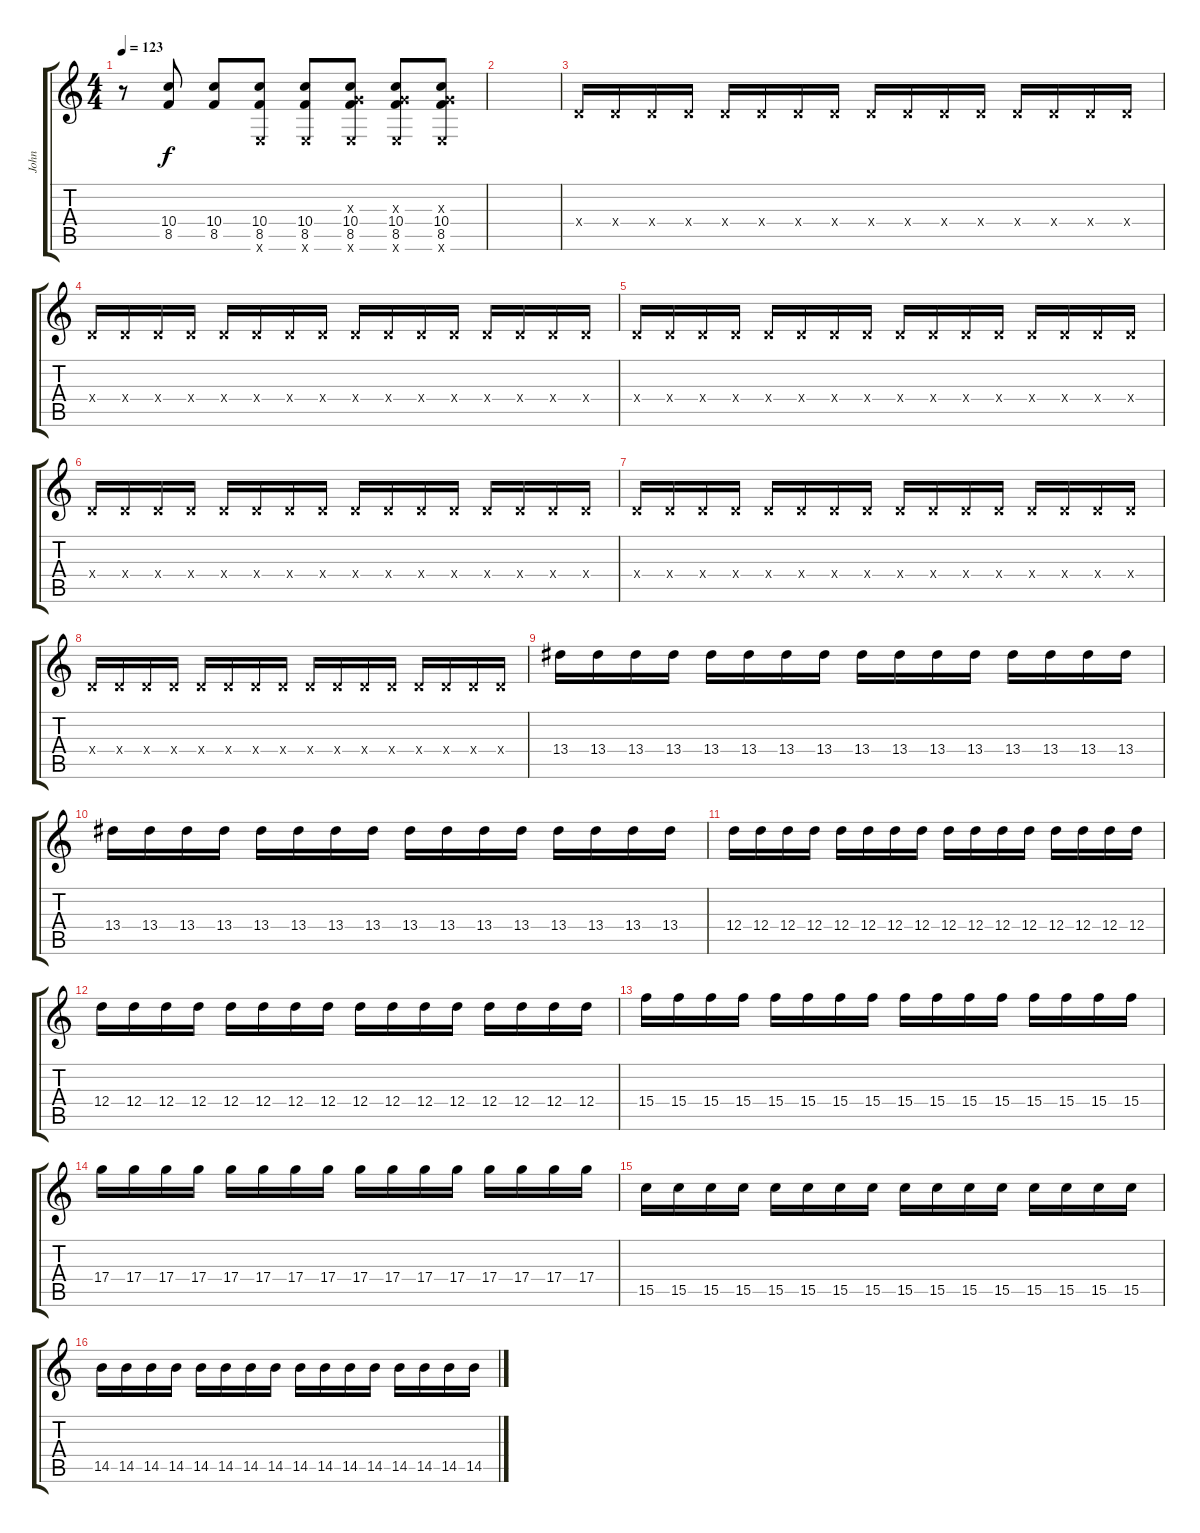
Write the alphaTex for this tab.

\track ("John" "John") {instrument electricguitarmuted}
\staff {score tabs}
\tuning (E4 B3 G3 D3 A2 E2) {hide}
\ts (4 4)
\tempo 123
\clef g2
\ks c
r.8{dy f} (10.4 8.5).8 (10.4 8.5).8 (10.4 8.5 0.6{x}).8 (10.4 8.5 0.6{x}).8 (0.3{x} 10.4 8.5 0.6{x}).8 (0.3{x} 10.4 8.5 0.6{x}).8 (0.3{x} 10.4 8.5 0.6{x}).8 |
|
0.4{x}.16 0.4{x}.16 0.4{x}.16 0.4{x}.16 0.4{x}.16 0.4{x}.16 0.4{x}.16 0.4{x}.16 0.4{x}.16 0.4{x}.16 0.4{x}.16 0.4{x}.16 0.4{x}.16 0.4{x}.16 0.4{x}.16 0.4{x}.16 |
0.4{x}.16 0.4{x}.16 0.4{x}.16 0.4{x}.16 0.4{x}.16 0.4{x}.16 0.4{x}.16 0.4{x}.16 0.4{x}.16 0.4{x}.16 0.4{x}.16 0.4{x}.16 0.4{x}.16 0.4{x}.16 0.4{x}.16 0.4{x}.16 |
0.4{x}.16 0.4{x}.16 0.4{x}.16 0.4{x}.16 0.4{x}.16 0.4{x}.16 0.4{x}.16 0.4{x}.16 0.4{x}.16 0.4{x}.16 0.4{x}.16 0.4{x}.16 0.4{x}.16 0.4{x}.16 0.4{x}.16 0.4{x}.16 |
0.4{x}.16 0.4{x}.16 0.4{x}.16 0.4{x}.16 0.4{x}.16 0.4{x}.16 0.4{x}.16 0.4{x}.16 0.4{x}.16 0.4{x}.16 0.4{x}.16 0.4{x}.16 0.4{x}.16 0.4{x}.16 0.4{x}.16 0.4{x}.16 |
0.4{x}.16 0.4{x}.16 0.4{x}.16 0.4{x}.16 0.4{x}.16 0.4{x}.16 0.4{x}.16 0.4{x}.16 0.4{x}.16 0.4{x}.16 0.4{x}.16 0.4{x}.16 0.4{x}.16 0.4{x}.16 0.4{x}.16 0.4{x}.16 |
0.4{x}.16 0.4{x}.16 0.4{x}.16 0.4{x}.16 0.4{x}.16 0.4{x}.16 0.4{x}.16 0.4{x}.16 0.4{x}.16 0.4{x}.16 0.4{x}.16 0.4{x}.16 0.4{x}.16 0.4{x}.16 0.4{x}.16 0.4{x}.16 |
13.4.16 13.4.16 13.4.16 13.4.16 13.4.16 13.4.16 13.4.16 13.4.16 13.4.16 13.4.16 13.4.16 13.4.16 13.4.16 13.4.16 13.4.16 13.4.16 |
13.4.16 13.4.16 13.4.16 13.4.16 13.4.16 13.4.16 13.4.16 13.4.16 13.4.16 13.4.16 13.4.16 13.4.16 13.4.16 13.4.16 13.4.16 13.4.16 |
12.4.16 12.4.16 12.4.16 12.4.16 12.4.16 12.4.16 12.4.16 12.4.16 12.4.16 12.4.16 12.4.16 12.4.16 12.4.16 12.4.16 12.4.16 12.4.16 |
12.4.16 12.4.16 12.4.16 12.4.16 12.4.16 12.4.16 12.4.16 12.4.16 12.4.16 12.4.16 12.4.16 12.4.16 12.4.16 12.4.16 12.4.16 12.4.16 |
15.4.16 15.4.16 15.4.16 15.4.16 15.4.16 15.4.16 15.4.16 15.4.16 15.4.16 15.4.16 15.4.16 15.4.16 15.4.16 15.4.16 15.4.16 15.4.16 |
17.4.16 17.4.16 17.4.16 17.4.16 17.4.16 17.4.16 17.4.16 17.4.16 17.4.16 17.4.16 17.4.16 17.4.16 17.4.16 17.4.16 17.4.16 17.4.16 |
15.5.16 15.5.16 15.5.16 15.5.16 15.5.16 15.5.16 15.5.16 15.5.16 15.5.16 15.5.16 15.5.16 15.5.16 15.5.16 15.5.16 15.5.16 15.5.16 |
14.5.16 14.5.16 14.5.16 14.5.16 14.5.16 14.5.16 14.5.16 14.5.16 14.5.16 14.5.16 14.5.16 14.5.16 14.5.16 14.5.16 14.5.16 14.5.16
